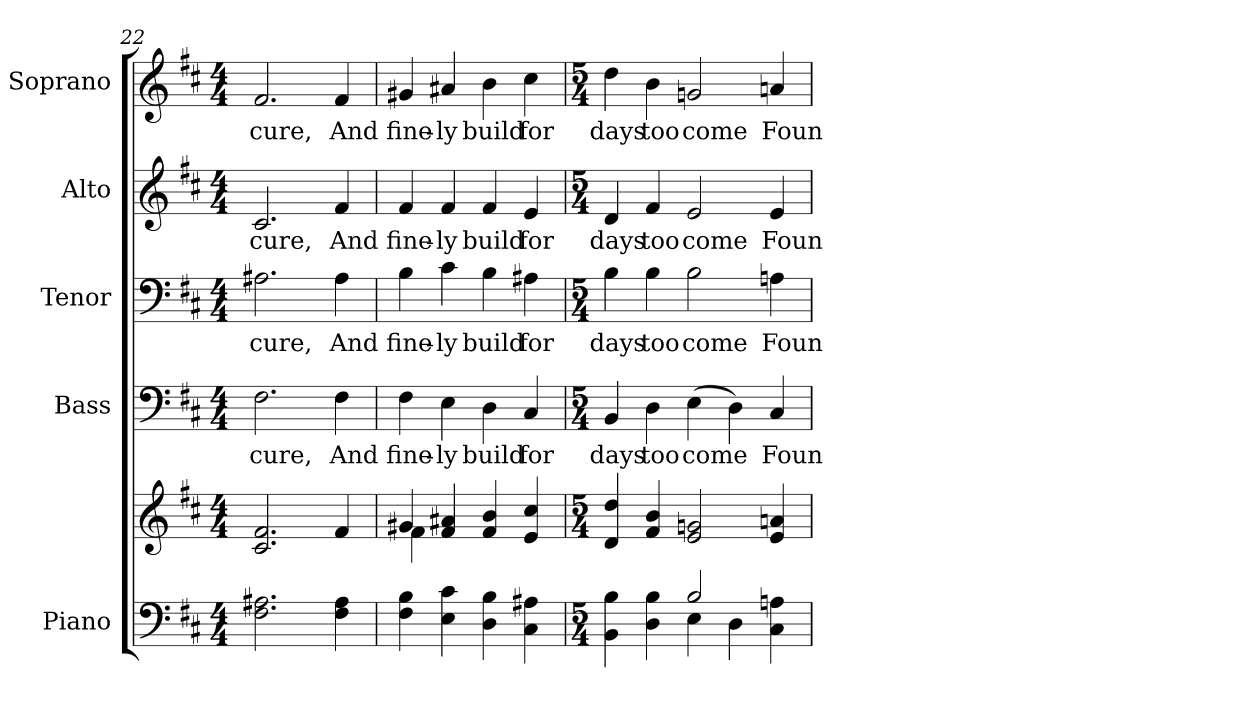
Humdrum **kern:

**kern	**kern	**kern	**text	**kern	**text	**kern	**text	**kern	**text
*part5	*part5	*part4	*part4	*part3	*part3	*part2	*part2	*part1	*part1
*staff6	*staff5	*staff4	*staff4	*staff3	*staff3	*staff2	*staff2	*staff1	*staff1
*I"Piano	*	*I"Bass	*	*I"Tenor	*	*I"Alto	*	*I"Soprano	*
*I'Pno.	*	*I'B.	*	*I'T.	*	*I'A.	*	*I'S.	*
*clefF4	*clefG2	*clefF4	*	*clefF4	*	*clefG2	*	*clefG2	*
*k[f#c#]	*k[f#c#]	*k[f#c#]	*	*k[f#c#]	*	*k[f#c#]	*	*k[f#c#]	*
*D:	*D:	*D:	*	*D:	*	*D:	*	*D:	*
*M4/4	*M4/4	*M4/4	*	*M4/4	*	*M4/4	*	*M4/4	*
=22	=22	=22	=22	=22	=22	=22	=22	=22	=22
!	!	!	!LO:LY:b:color=#000000	!	!	!	!	!	!
!	!	!	!	!	!LO:LY:b:color=#000000	!	!	!	!
!	!	!	!	!	!	!	!LO:LY:b:color=#000000	!	!
!	!	!	!	!	!	!	!	!	!LO:LY:b:color=#000000
2.F#i\ 2.A#Xi	2.c#i/ 2.f#i	2.F#i\	-cure,	2.A#Xi\	-cure,	2.c#i/	-cure,	2.f#i/	-cure,
!	!	!	!LO:LY:b:color=#000000	!	!	!	!	!	!
!	!	!	!	!	!LO:LY:b:color=#000000	!	!	!	!
!	!	!	!	!	!	!	!LO:LY:b:color=#000000	!	!
!	!	!	!	!	!	!	!	!	!LO:LY:b:color=#000000
4F#i\ 4A#i	4f#i/	4F#i\	And	4A#i\	And	4f#i/	And	4f#i/	And
!!LO:PB:g=z
=23	=23	=23	=23	=23	=23	=23	=23	=23	=23
*	*^	*	*	*	*	*	*	*	*
!	!	!	!	!LO:LY:b:color=#000000	!	!	!	!	!	!
!	!	!	!	!	!	!LO:LY:b:color=#000000	!	!	!	!
!	!	!	!	!	!	!	!	!LO:LY:b:color=#000000	!	!
!	!	!	!	!	!	!	!	!	!	!LO:LY:b:color=#000000
4F#i\ 4Bi	4g#Xi/	4f#i\	4F#i\	fine-	4Bi\	fine-	4f#i/	fine-	4g#Xi/	fine-
!	!	!	!	!LO:LY:b:color=#000000	!	!	!	!	!	!
!	!	!	!	!	!	!LO:LY:b:color=#000000	!	!	!	!
!	!	!	!	!	!	!	!	!LO:LY:b:color=#000000	!	!
!	!	!	!	!	!	!	!	!	!	!LO:LY:b:color=#000000
4Ei\ 4c#i	4f#i/ 4a#Xi	4ryy	4Ei\	-ly	4c#i\	-ly	4f#i/	-ly	4a#Xi/	-ly
!	!	!	!	!LO:LY:b:color=#000000	!	!	!	!	!	!
!	!	!	!	!	!	!LO:LY:b:color=#000000	!	!	!	!
!	!	!	!	!	!	!	!	!LO:LY:b:color=#000000	!	!
!	!	!	!	!	!	!	!	!	!	!LO:LY:b:color=#000000
4Di\ 4Bi	4f#i/ 4bi	2ryy	4Di\	build	4Bi\	build	4f#i/	build	4bi\	build
!	!	!	!	!LO:LY:b:color=#000000	!	!	!	!	!	!
!	!	!	!	!	!	!LO:LY:b:color=#000000	!	!	!	!
!	!	!	!	!	!	!	!	!LO:LY:b:color=#000000	!	!
!	!	!	!	!	!	!	!	!	!	!LO:LY:b:color=#000000
4C#i\ 4A#Xi	4ei/ 4cc#i	.	4C#i/	for	4A#Xi\	for	4ei/	for	4cc#i\	for
=24	=24	=24	=24	=24	=24	=24	=24	=24	=24	=24
*M5/4	*M5/4	*	*M5/4	*	*M5/4	*	*M5/4	*	*M5/4	*
*^	*	*	*	*	*	*	*	*	*	*
!	!	!	!	!	!LO:LY:b:color=#000000	!	!	!	!	!	!
!	!	!	!	!	!	!	!LO:LY:b:color=#000000	!	!	!	!
!	!	!	!	!	!	!	!	!	!LO:LY:b:color=#000000	!	!
!	!	!	!	!	!	!	!	!	!	!	!LO:LY:b:color=#000000
4BBi\ 4Bi	2ryy	4di/ 4ddi	2.ryy	4BBi/	days	4Bi\	days	4di/	days	4ddi\	days
!	!	!	!	!	!LO:LY:b:color=#000000	!	!	!	!	!	!
!	!	!	!	!	!	!	!LO:LY:b:color=#000000	!	!	!	!
!	!	!	!	!	!	!	!	!	!LO:LY:b:color=#000000	!	!
!	!	!	!	!	!	!	!	!	!	!	!LO:LY:b:color=#000000
4Di\ 4Bi	.	4f#i/ 4bi	.	4Di\	too	4Bi\	too	4f#i/	too	4bi\	too
!	!	!	!	!	!LO:LY:b:color=#000000	!	!	!	!	!	!
!	!	!	!	!	!	!	!LO:LY:b:color=#000000	!	!	!	!
!	!	!	!	!	!	!	!	!	!LO:LY:b:color=#000000	!	!
!	!	!	!	!	!	!	!	!	!	!	!LO:LY:b:color=#000000
2Bi/	4Ei\	2ei/ 2gni	.	(4Ei\	come	2Bi\	come	2ei/	come	2gni/	come
.	4Di\	.	4ryy	4Di\)	.	.	.	.	.	.	.
!	!	!	!	!	!LO:LY:b:color=#000000	!	!	!	!	!	!
!	!	!	!	!	!	!	!LO:LY:b:color=#000000	!	!	!	!
!	!	!	!	!	!	!	!	!	!LO:LY:b:color=#000000	!	!
!	!	!	!	!	!	!	!	!	!	!	!LO:LY:b:color=#000000
4C#i\ 4Ani	4ryy	4ei/ 4ani	4ryy	4C#i/	Foun-	4Ani\	Foun-	4ei/	Foun-	4ani/	Foun-
*v	*v	*	*	*	*	*	*	*	*	*	*
*	*v	*v	*	*	*	*	*	*	*	*
=	=	=	=	=	=	=	=	=	=
*-	*-	*-	*-	*-	*-	*-	*-	*-	*-
